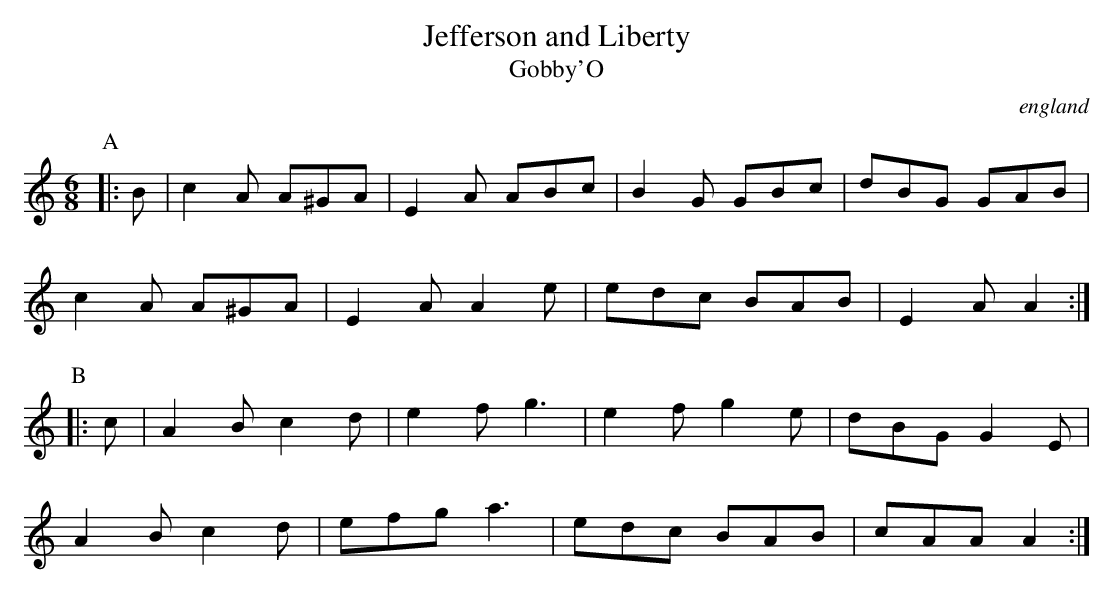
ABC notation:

X:1
T: Jefferson and Liberty
T: Gobby'O
O:england
M: 6/8
L: 1/8
K: Am
P: A
|: B | c2A A^GA | E2A ABc | B2G GBc | dBG GAB |
c2A A^GA | E2A A2e | edc BAB | E2A A2 :|
P: B
|: c | A2B c2d | e2f g3 | e2f g2e | dBG G2E |
A2B c2d | efg a3 | edc BAB | cAA A2 :|
